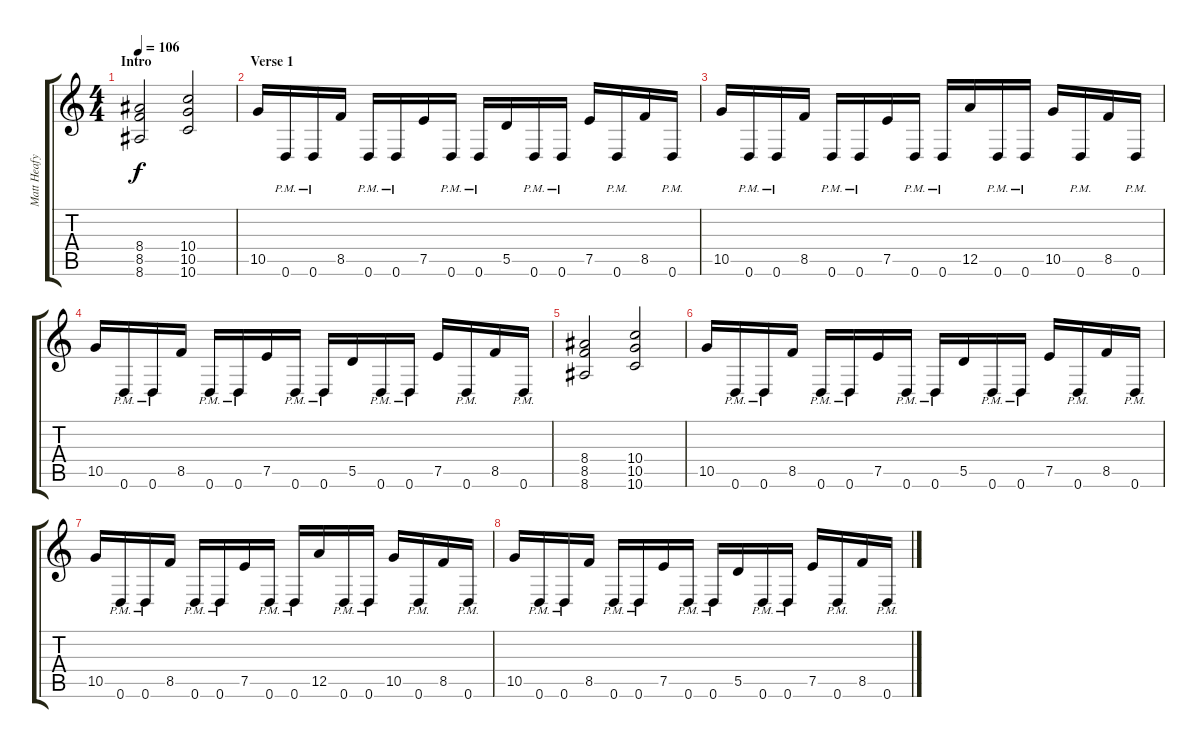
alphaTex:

\track ("Matt Heafy" "Matt Heafy") {instrument distortionguitar}
\staff {score tabs}
\tuning (E4 B3 G3 D3 A2 D2) {hide}
\ts (4 4)
\section ("" "Intro")
\tempo 106
\clef g2
\ks c
(8.4 8.5 8.6).2{dy f instrument distortionguitar} (10.4 10.5 10.6).2 |
\section ("" "Verse 1")
10.5.16 0.6{pm}.16 0.6{pm}.16 8.5.16 0.6{pm}.16 0.6{pm}.16 7.5.16 0.6{pm}.16 0.6{pm}.16 5.5.16 0.6{pm}.16 0.6{pm}.16 7.5.16 0.6{pm}.16 8.5.16 0.6{pm}.16 |
10.5.16 0.6{pm}.16 0.6{pm}.16 8.5.16 0.6{pm}.16 0.6{pm}.16 7.5.16 0.6{pm}.16 0.6{pm}.16 12.5.16 0.6{pm}.16 0.6{pm}.16 10.5.16 0.6{pm}.16 8.5.16 0.6{pm}.16 |
10.5.16 0.6{pm}.16 0.6{pm}.16 8.5.16 0.6{pm}.16 0.6{pm}.16 7.5.16 0.6{pm}.16 0.6{pm}.16 5.5.16 0.6{pm}.16 0.6{pm}.16 7.5.16 0.6{pm}.16 8.5.16 0.6{pm}.16 |
(8.4 8.5 8.6).2 (10.4 10.5 10.6).2 |
10.5.16 0.6{pm}.16 0.6{pm}.16 8.5.16 0.6{pm}.16 0.6{pm}.16 7.5.16 0.6{pm}.16 0.6{pm}.16 5.5.16 0.6{pm}.16 0.6{pm}.16 7.5.16 0.6{pm}.16 8.5.16 0.6{pm}.16 |
10.5.16 0.6{pm}.16 0.6{pm}.16 8.5.16 0.6{pm}.16 0.6{pm}.16 7.5.16 0.6{pm}.16 0.6{pm}.16 12.5.16 0.6{pm}.16 0.6{pm}.16 10.5.16 0.6{pm}.16 8.5.16 0.6{pm}.16 |
10.5.16 0.6{pm}.16 0.6{pm}.16 8.5.16 0.6{pm}.16 0.6{pm}.16 7.5.16 0.6{pm}.16 0.6{pm}.16 5.5.16 0.6{pm}.16 0.6{pm}.16 7.5.16 0.6{pm}.16 8.5.16 0.6{pm}.16
